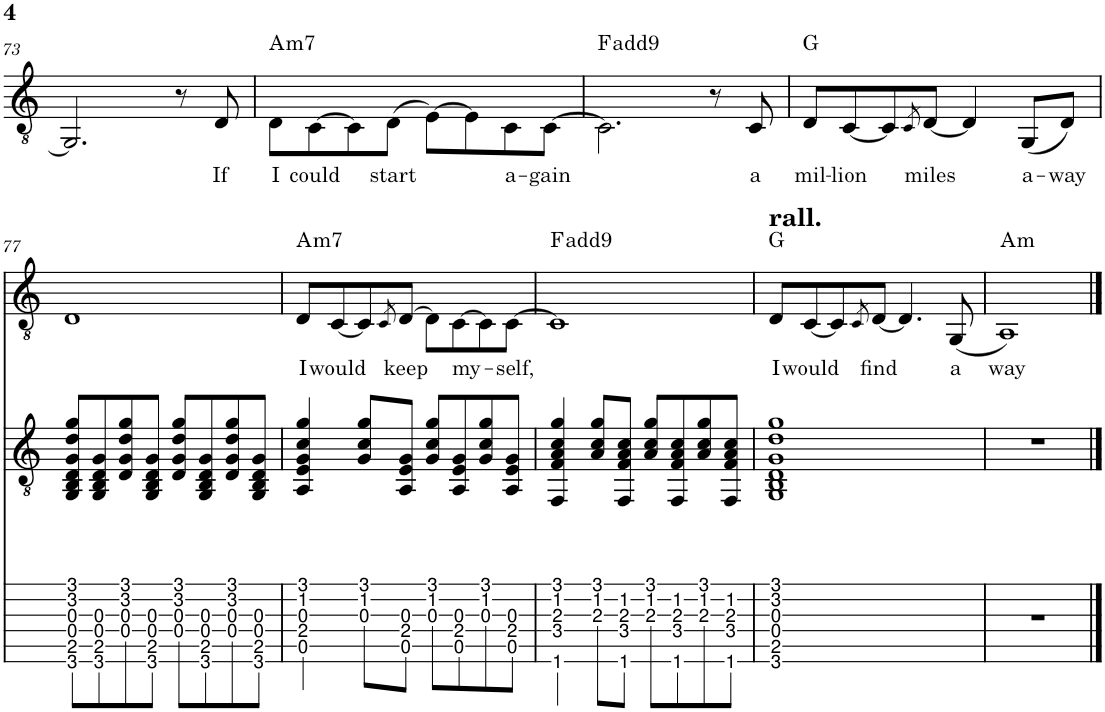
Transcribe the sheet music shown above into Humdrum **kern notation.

**kern	**kern	**kern	**kern	**text	**harte
*part3	*part2	*part2	*part1	*part1	*part1
*staff4	*staff3	*staff2	*staff1	*staff1	*
*I"Chitarra acustica 3	*I"Acoustic Guitar	*	*I"Acoustic Guitar 2	*	*
*	*I'Ac Gtr	*	*I'Ac Gtr	*	*
!!LO:PB:g=z
*clefGv2	*	*clefGv2	*clefGv2	*	*
*k[]	*k[]	*k[]	*k[]	*	*
*M4/4	*M4/4	*M4/4	*M4/4	*	*
=73	=73	=73	=73	=73	=73
8GG/ 8BB/ 8D/ 8G/ 8d/ 8g/L	1r	1r	2.GG/]	.	.
8GG/ 8BB/ 8D/ 8G/J	.	.	.	.	.
8D/ 8G/ 8d/ 8g/L	.	.	.	.	.
8GG/ 8BB/ 8D/ 8G/J	.	.	.	.	.
8D/ 8G/ 8d/ 8g/L	.	.	.	.	.
8GG/ 8BB/ 8D/ 8G/J	.	.	.	.	.
8D/ 8G/ 8d/ 8g/L	.	.	8r	.	.
!	!	!	!	!LO:LY:b	!
8GG/ 8BB/ 8D/ 8G/J	.	.	8D/	If	.
=74	=74	=74	=74	=74	=74
!	!	!	!	!LO:LY:b	!LO:H:kt=m7
4AA 4E 4G 4c 4g	1r	1r	8D\L	I	A:min7
!	!	!	!	!LO:LY:b	!
.	.	.	[8C\	could	.
8G/ 8c/ 8g/L	.	.	8C\]	.	.
!	!	!	!	!LO:LY:b	!
8AA/ 8E/ 8G/J	.	.	(8D\J	start	.
8G/ 8c/ 8g/L	.	.	[8E\L)	.	.
8AA/ 8E/ 8G/J	.	.	8E\]	.	.
!	!	!	!	!LO:LY:b	!
8G/ 8c/ 8g/L	.	.	8C\	a-	.
!	!	!	!	!LO:LY:b	!
8AA/ 8E/ 8G/J	.	.	[8C\J	-gain	.
=75	=75	=75	=75	=75	=75
4FF 4F 4A 4c 4g	1r	1r	2.C\]	.	F:maj(9)
8A\ 8c\ 8g\L	.	.	.	.	.
8FF\ 8F\ 8A\ 8c\J	.	.	.	.	.
8A\ 8c\ 8g\L	.	.	.	.	.
8FF\ 8F\ 8A\ 8c\J	.	.	.	.	.
8A\ 8c\ 8g\L	.	.	8r	.	.
!	!	!	!	!LO:LY:b	!
8FF\ 8F\ 8A\ 8c\J	.	.	8C/	a	.
=76	=76	=76	=76	=76	=76
!	!	!	!	!LO:LY:b	!
8GG/ 8BB/ 8D/ 8G/ 8d/ 8g/L	1r	1r	8D/L	mil-	G:maj
!	!	!	!	!LO:LY:b	!
8GG/ 8BB/ 8D/ 8G/J	.	.	[8C/	-lion	.
8D/ 8G/ 8d/ 8g/L	.	.	8C/]	.	.
.	.	.	8qC/	.	.
!	!	!	!	!LO:LY:b	!
8GG/ 8BB/ 8D/ 8G/J	.	.	[8D/J	miles	.
8D/ 8G/ 8d/ 8g/L	.	.	4D/]	.	.
8GG/ 8BB/ 8D/ 8G/J	.	.	.	.	.
!	!	!	!	!LO:LY:b	!
8D/ 8G/ 8d/ 8g/L	.	.	(8GG/L	a-	.
!	!	!	!	!LO:LY:b	!
8GG/ 8BB/ 8D/ 8G/J	.	.	8D/J)	-way	.
!!LO:LB:g=z
=77	=77	=77	=77	=77	=77
1r	8GG\ 8BB\ 8D\ 8G\ 8d\ 8g\L	8GG/ 8BB/ 8D/ 8G/ 8d/ 8g/L	1D	.	.
.	8GG\ 8BB\ 8D\ 8G\	8GG/ 8BB/ 8D/ 8G/	.	.	.
.	8D\ 8G\ 8d\ 8g\	8D/ 8G/ 8d/ 8g/	.	.	.
.	8GG\ 8BB\ 8D\ 8G\J	8GG/ 8BB/ 8D/ 8G/J	.	.	.
.	8D\ 8G\ 8d\ 8g\L	8D/ 8G/ 8d/ 8g/L	.	.	.
.	8GG\ 8BB\ 8D\ 8G\	8GG/ 8BB/ 8D/ 8G/	.	.	.
.	8D\ 8G\ 8d\ 8g\	8D/ 8G/ 8d/ 8g/	.	.	.
.	8GG\ 8BB\ 8D\ 8G\J	8GG/ 8BB/ 8D/ 8G/J	.	.	.
=78	=78	=78	=78	=78	=78
!	!	!	!	!LO:LY:b	!LO:H:kt=m7
1r	4AA\ 4E\ 4G\ 4c\ 4g\	4AA/ 4E/ 4G/ 4c/ 4g/	8D/L	I	A:min7
!	!	!	!	!LO:LY:b	!
.	.	.	[8C/	would	.
.	8G\ 8c\ 8g\L	8G/ 8c/ 8g/L	8C/]	.	.
.	.	.	8qC/	.	.
!	!	!	!	!LO:LY:b	!
.	8AA\ 8E\ 8G\J	8AA/ 8E/ 8G/J	[8D/J	keep	.
.	8G\ 8c\ 8g\L	8G/ 8c/ 8g/L	8D\L]	.	.
!	!	!	!	!LO:LY:b	!
.	8AA\ 8E\ 8G\	8AA/ 8E/ 8G/	[8C\	my-	.
.	8G\ 8c\ 8g\	8G/ 8c/ 8g/	8C\]	.	.
!	!	!	!	!LO:LY:b	!
.	8AA\ 8E\ 8G\J	8AA/ 8E/ 8G/J	[8C\J	-self,	.
=79	=79	=79	=79	=79	=79
1r	4FF\ 4F\ 4A\ 4c\ 4g\	4FF/ 4F/ 4A/ 4c/ 4g/	1C]	.	F:maj(9)
.	8A\ 8c\ 8g\L	8A/ 8c/ 8g/L	.	.	.
.	8FF\ 8F\ 8A\ 8c\J	8FF/ 8F/ 8A/ 8c/J	.	.	.
.	8A\ 8c\ 8g\L	8A/ 8c/ 8g/L	.	.	.
.	8FF\ 8F\ 8A\ 8c\	8FF/ 8F/ 8A/ 8c/	.	.	.
.	8A\ 8c\ 8g\	8A/ 8c/ 8g/	.	.	.
.	8FF\ 8F\ 8A\ 8c\J	8FF/ 8F/ 8A/ 8c/J	.	.	.
=80	=80	=80	=80	=80	=80
!	!	!	!LO:TX:a:t=rall.	!	!
!	!	!	!	!LO:LY:b	!
1r	1GG 1BB 1D 1G 1d 1g	1GG 1BB 1D 1G 1d 1g	8D/L	I	G:maj
!	!	!	!	!LO:LY:b	!
.	.	.	[8C/	would	.
.	.	.	8C/]	.	.
.	.	.	8qC/	.	.
!	!	!	!	!LO:LY:b	!
.	.	.	[8D/J	find	.
.	.	.	4.D/]	.	.
!	!	!	!	!LO:LY:b	!
.	.	.	(8GG/	a	.
=81	=81	=81	=81	=81	=81
!	!	!	!	!LO:LY:b	!LO:H:kt=m
1r	1r	1r	1AA)	way	A:min
==	==	==	==	==	==
*-	*-	*-	*-	*-	*-
